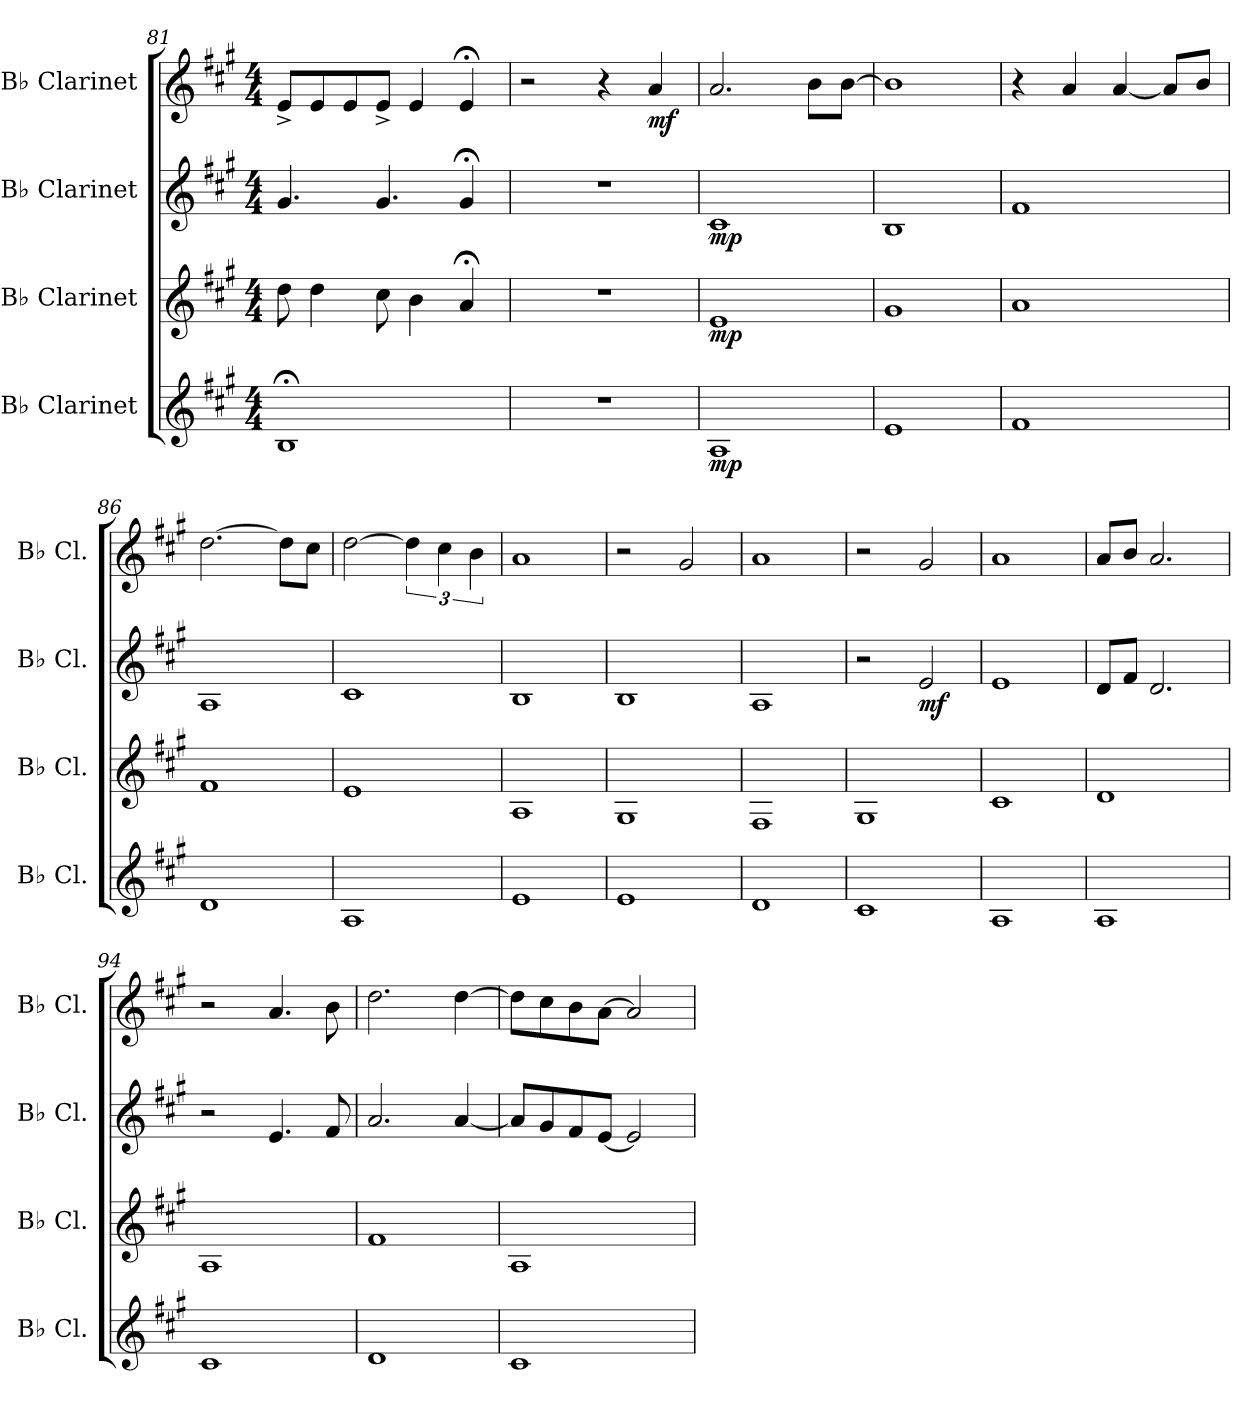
**kern	**dynam	**kern	**dynam	**kern	**dynam	**kern	**dynam
*part4	*part4	*part3	*part3	*part2	*part2	*part1	*part1
*staff4	*staff4	*staff3	*staff3	*staff2	*staff2	*staff1	*staff1
*I"B♭ Clarinet	*	*I"B♭ Clarinet	*	*I"B♭ Clarinet	*	*I"B♭ Clarinet	*
*I'B♭ Cl.	*	*I'B♭ Cl.	*	*I'B♭ Cl.	*	*I'B♭ Cl.	*
*clefG2	*	*clefG2	*	*clefG2	*	*clefG2	*
*ITrd1c2	*	*ITrd1c2	*	*ITrd1c2	*	*ITrd1c2	*
*k[f#]	*	*k[f#]	*	*k[f#]	*	*k[f#]	*
*M4/4	*	*M4/4	*	*M4/4	*	*M4/4	*
=81	=81	=81	=81	=81	=81	=81	=81
1A;<	.	8cc\	.	4.f#/	.	8d^/L	.
.	.	4cc\	.	.	.	8d/	.
.	.	.	.	.	.	8d/	.
.	.	8b\	.	4.f#/	.	8d^/J	.
.	.	4a\	.	.	.	4d/	.
.	.	4g;</	.	4f#;</	.	4d;</	.
=82	=82	=82	=82	=82	=82	=82	=82
1r	.	1r	.	1r	.	2r	.
.	.	.	.	.	.	4r	.
*	*	*	*	*	*	*MM110	*
!	!	!	!	!	!	!	!LO:DY:b
.	.	.	.	.	.	4g/	mf
=83	=83	=83	=83	=83	=83	=83	=83
!	!LO:DY:b	!	!LO:DY:b	!	!LO:DY:b	!	!
1G	mp	1d	mp	1B	mp	2.g/	.
.	.	.	.	.	.	8a\L	.
.	.	.	.	.	.	[8a\J	.
=84	=84	=84	=84	=84	=84	=84	=84
1d	.	1f#	.	1A	.	1a]	.
!!LO:LB:g=z
=85	=85	=85	=85	=85	=85	=85	=85
1e	.	1g	.	1e	.	4r	.
.	.	.	.	.	.	4g/	.
.	.	.	.	.	.	[4g/	.
.	.	.	.	.	.	8g/L]	.
.	.	.	.	.	.	8a/J	.
=86	=86	=86	=86	=86	=86	=86	=86
1c	.	1e	.	1G	.	[2.cc\	.
.	.	.	.	.	.	8cc\L]	.
.	.	.	.	.	.	8b\J	.
=87	=87	=87	=87	=87	=87	=87	=87
1G	.	1d	.	1B	.	[2cc\	.
.	.	.	.	.	.	6cc\]	.
.	.	.	.	.	.	6b\	.
.	.	.	.	.	.	6a\	.
=88	=88	=88	=88	=88	=88	=88	=88
1d	.	1G	.	1A	.	1g	.
=89	=89	=89	=89	=89	=89	=89	=89
1d	.	1F#	.	1A	.	2r	.
.	.	.	.	.	.	2f#/	.
=90	=90	=90	=90	=90	=90	=90	=90
1c	.	1E	.	1G	.	1g	.
=91	=91	=91	=91	=91	=91	=91	=91
1B	.	1F#	.	2r	.	2r	.
!	!	!	!	!	!LO:DY:b	!	!
.	.	.	.	2d/	mf	2f#/	.
=92	=92	=92	=92	=92	=92	=92	=92
1G	.	1B	.	1d	.	1g	.
=93	=93	=93	=93	=93	=93	=93	=93
1G	.	1c	.	8c/L	.	8g/L	.
.	.	.	.	8e/J	.	8a/J	.
.	.	.	.	2.c/	.	2.g/	.
=94	=94	=94	=94	=94	=94	=94	=94
1B	.	1G	.	2r	.	2r	.
.	.	.	.	4.d/	.	4.g/	.
.	.	.	.	8e/	.	8a\	.
!!LO:LB:g=z
=95	=95	=95	=95	=95	=95	=95	=95
1c	.	1e	.	2.g/	.	2.cc\	.
.	.	.	.	[4g/	.	[4cc\	.
=96	=96	=96	=96	=96	=96	=96	=96
1B	.	1G	.	8g/L]	.	8cc\L]	.
.	.	.	.	8f#/	.	8b\	.
.	.	.	.	8e/	.	8a\	.
.	.	.	.	[8d/J	.	[8g\J	.
.	.	.	.	2d/]	.	2g/]	.
=	=	=	=	=	=	=	=
*-	*-	*-	*-	*-	*-	*-	*-
